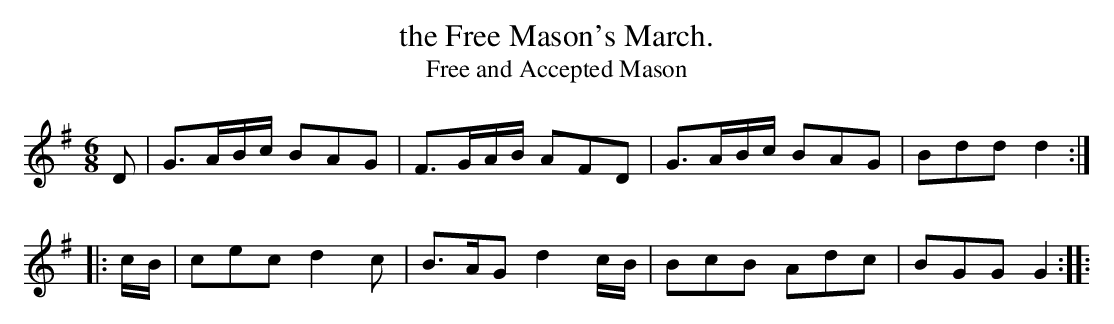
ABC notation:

X:1
T:the Free Mason's March.
T:Free and Accepted Mason
M:6/8
L:1/8
K:G
D   |G>AB/c/ BAG|F>GA/B/ AFD   |G>AB/c/ BAG|Bdd d2::
c/B/|cec     d2c|B>AG    d2c/B/|BcB     Adc|BGG G2::
